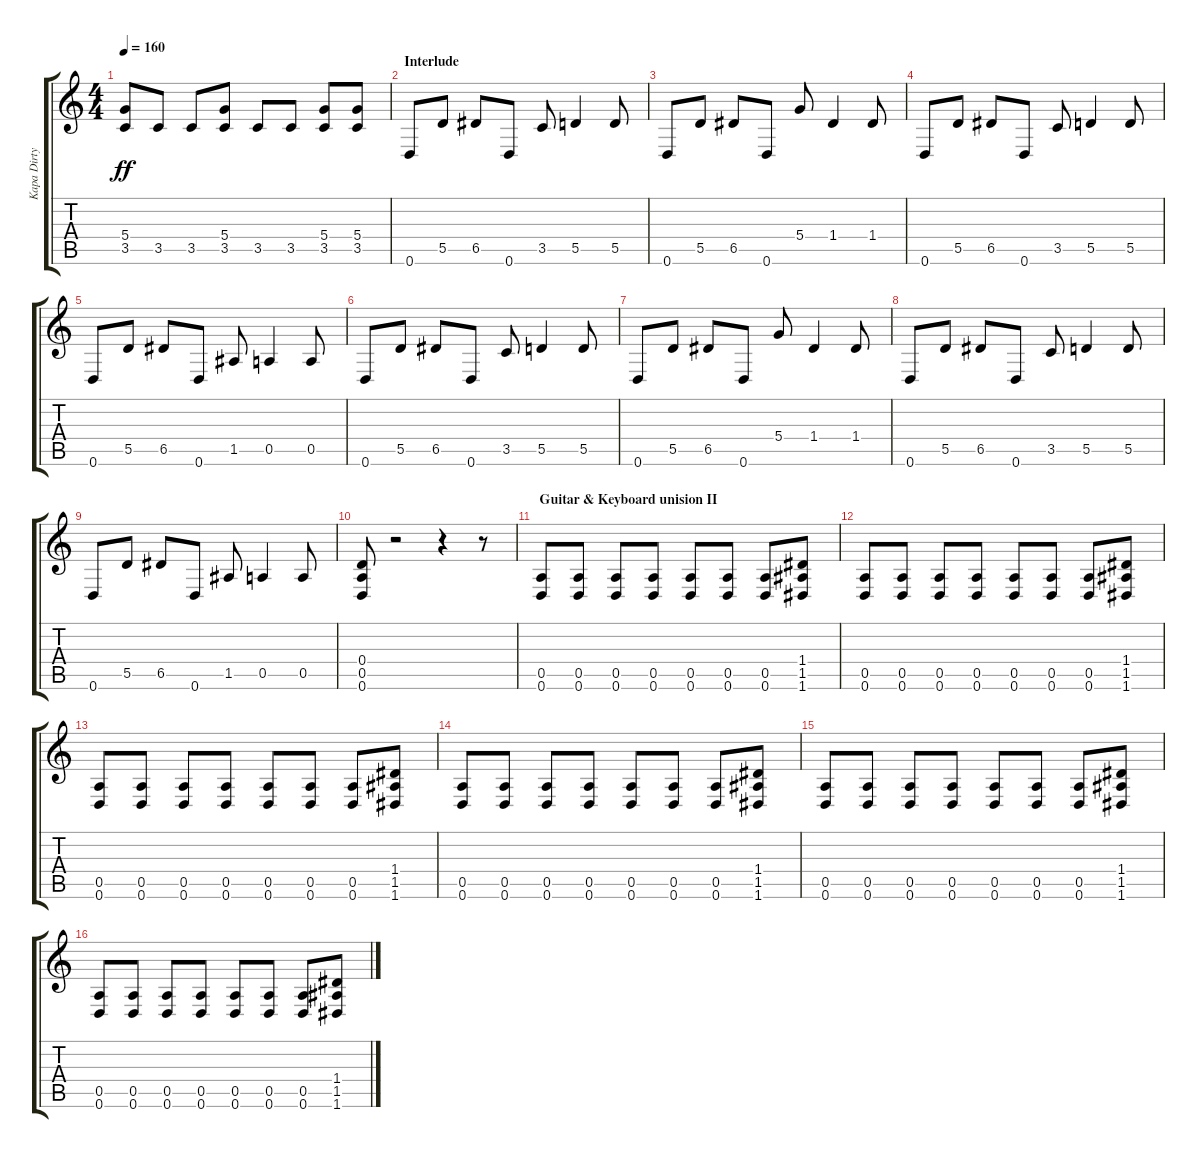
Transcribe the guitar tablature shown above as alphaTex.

\track ("Kapa Dirty" "Kapa Dirty") {instrument distortionguitar}
\staff {score tabs}
\tuning (E4 B3 G3 D3 A2 D2) {hide}
\ts (4 4)
\tempo 160
\clef g2
\ks c
(5.4 3.5).8{dy ff} 3.5.8 3.5.8 (5.4 3.5).8 3.5.8 3.5.8 (5.4 3.5).8 (5.4 3.5).8 |
\section ("" "Interlude")
0.6.8 5.5.8 6.5.8 0.6.8 3.5.8 5.5.4 5.5.8 |
0.6.8 5.5.8 6.5.8 0.6.8 5.4.8 1.4.4 1.4.8 |
0.6.8 5.5.8 6.5.8 0.6.8 3.5.8 5.5.4 5.5.8 |
0.6.8 5.5.8 6.5.8 0.6.8 1.5.8 0.5.4 0.5.8 |
0.6.8 5.5.8 6.5.8 0.6.8 3.5.8 5.5.4 5.5.8 |
0.6.8 5.5.8 6.5.8 0.6.8 5.4.8 1.4.4 1.4.8 |
0.6.8 5.5.8 6.5.8 0.6.8 3.5.8 5.5.4 5.5.8 |
0.6.8 5.5.8 6.5.8 0.6.8 1.5.8 0.5.4 0.5.8 |
(0.4 0.5 0.6).8 r.2 r.4 r.8 |
\section ("" " Guitar & Keyboard unision II")
(0.5 0.6).8 (0.5 0.6).8 (0.5 0.6).8 (0.5 0.6).8 (0.5 0.6).8 (0.5 0.6).8 (0.5 0.6).8 (1.4 1.5 1.6).8 |
(0.5 0.6).8 (0.5 0.6).8 (0.5 0.6).8 (0.5 0.6).8 (0.5 0.6).8 (0.5 0.6).8 (0.5 0.6).8 (1.4 1.5 1.6).8 |
(0.5 0.6).8 (0.5 0.6).8 (0.5 0.6).8 (0.5 0.6).8 (0.5 0.6).8 (0.5 0.6).8 (0.5 0.6).8 (1.4 1.5 1.6).8 |
(0.5 0.6).8 (0.5 0.6).8 (0.5 0.6).8 (0.5 0.6).8 (0.5 0.6).8 (0.5 0.6).8 (0.5 0.6).8 (1.4 1.5 1.6).8 |
(0.5 0.6).8 (0.5 0.6).8 (0.5 0.6).8 (0.5 0.6).8 (0.5 0.6).8 (0.5 0.6).8 (0.5 0.6).8 (1.4 1.5 1.6).8 |
(0.5 0.6).8 (0.5 0.6).8 (0.5 0.6).8 (0.5 0.6).8 (0.5 0.6).8 (0.5 0.6).8 (0.5 0.6).8 (1.4 1.5 1.6).8
